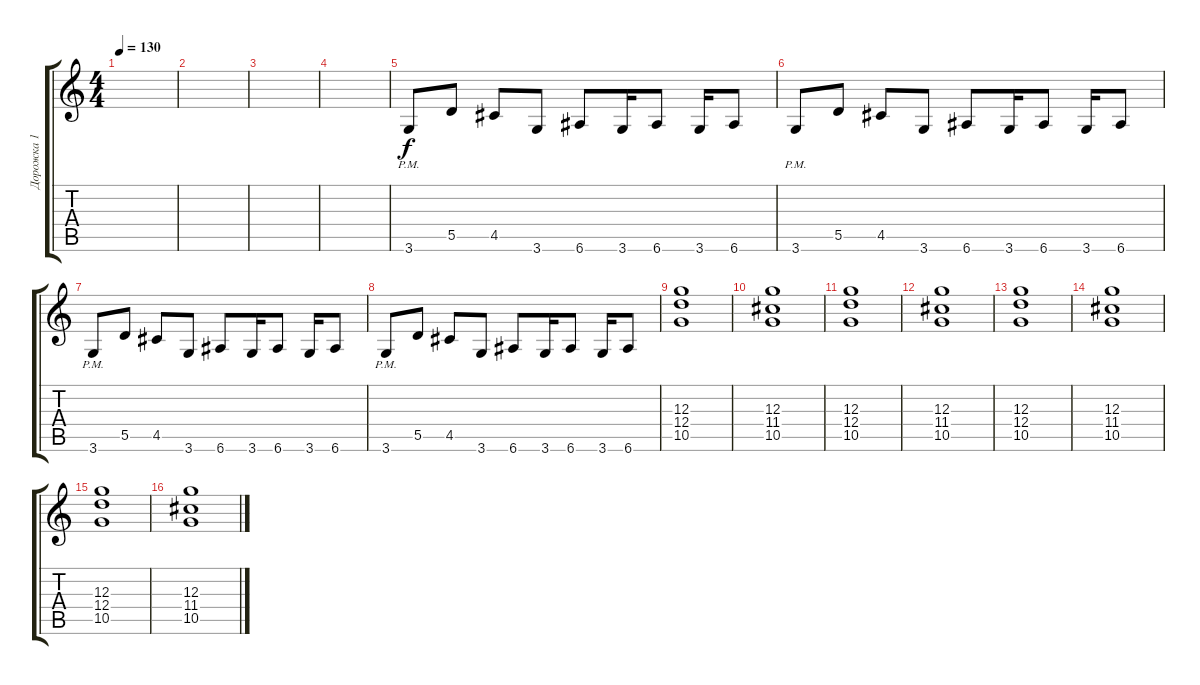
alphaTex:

\track ("Дорожка 1" "Дорожка 1") {instrument distortionguitar}
\staff {score tabs}
\tuning (E4 B3 G3 D3 A2 E2) {hide}
\ts (4 4)
\tempo 130
\clef g2
\ks c
|
|
|
|
3.6{pm}.8 5.5.8 4.5.8 3.6.8 6.6.8 3.6.16 6.6.8 3.6.16 6.6.8 |
3.6{pm}.8 5.5.8 4.5.8 3.6.8 6.6.8 3.6.16 6.6.8 3.6.16 6.6.8 |
3.6{pm}.8 5.5.8 4.5.8 3.6.8 6.6.8 3.6.16 6.6.8 3.6.16 6.6.8 |
3.6{pm}.8 5.5.8 4.5.8 3.6.8 6.6.8 3.6.16 6.6.8 3.6.16 6.6.8 |
(12.3 12.4 10.5).1 |
(12.3 11.4 10.5).1 |
(12.3 12.4 10.5).1 |
(12.3 11.4 10.5).1 |
(12.3 12.4 10.5).1 |
(12.3 11.4 10.5).1 |
(12.3 12.4 10.5).1 |
(12.3 11.4 10.5).1
